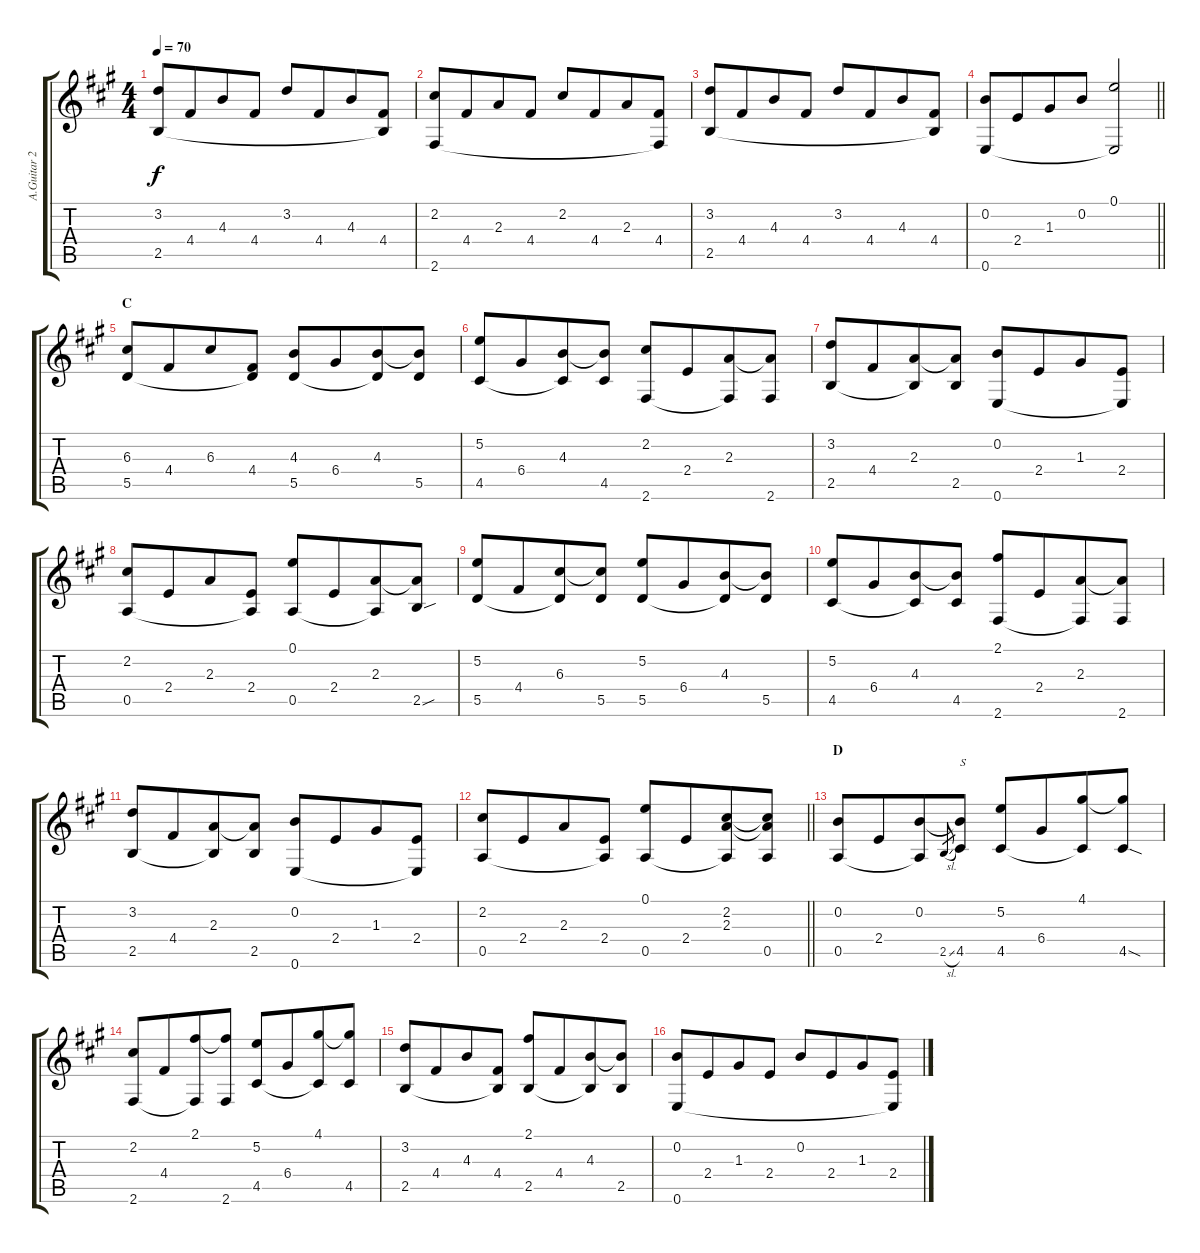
\track ("A.Guitar 2" "A.Guitar 2") {instrument acousticguitarsteel}
\staff {score tabs}
\tuning (E4 B3 G3 D3 A2 E2) {hide}
\ts (4 4)
\tempo 70
\clef g2
\ks a
(3.2 2.5).8{dy f} 4.4.8{beam merge} 4.3.8 4.4.8 3.2.8 4.4.8{beam merge} 4.3.8 (4.4 2.5{t}).8 |
(2.2 2.6).8 4.4.8{beam merge} 2.3.8 4.4.8 2.2.8 4.4.8{beam merge} 2.3.8 (4.4 2.6{t}).8 |
(3.2 2.5).8 4.4.8{beam merge} 4.3.8 4.4.8 3.2.8 4.4.8{beam merge} 4.3.8 (4.4 2.5{t}).8 |
\barLineRight lightlight
(0.2 0.6).8 2.4.8{beam merge} 1.3.8 0.2.8 (0.1 0.6{t}).2 |
\section ("" "C")
(6.3 5.5).8 4.4.8{beam merge} 6.3.8 (4.4 5.5{t}).8 (4.3 5.5).8 6.4.8{beam merge} (4.3 5.5{t}).8 (4.3{t} 5.5).8 |
(5.2 4.5).8 6.4.8{beam merge} (4.3 4.5{t}).8 (4.3{t} 4.5).8 (2.2 2.6).8 2.4.8{beam merge} (2.3 2.6{t}).8 (2.3{t} 2.6).8 |
(3.2 2.5).8 4.4.8{beam merge} (2.3 2.5{t}).8 (2.3{t} 2.5).8 (0.2 0.6).8 2.4.8{beam merge} 1.3.8 (2.4 0.6{t}).8 |
(2.2 0.5).8 2.4.8{beam merge} 2.3.8 (2.4 0.5{t}).8 (0.1 0.5).8 2.4.8{beam merge} (2.3 0.5{t}).8 (2.3{t} 2.5{sou}).8 |
(5.2 5.5).8 4.4.8{beam merge} (6.3 5.5{t}).8 (6.3{t} 5.5).8 (5.2 5.5).8 6.4.8{beam merge} (4.3 5.5{t}).8 (4.3{t} 5.5).8 |
(5.2 4.5).8 6.4.8{beam merge} (4.3 4.5{t}).8 (4.3{t} 4.5).8 (2.1 2.6).8 2.4.8{beam merge} (2.3 2.6{t}).8 (2.3{t} 2.6).8 |
(3.2 2.5).8 4.4.8{beam merge} (2.3 2.5{t}).8 (2.3{t} 2.5).8 (0.2 0.6).8 2.4.8{beam merge} 1.3.8 (2.4 0.6{t}).8 |
\barLineRight lightlight
(2.2 0.5).8 2.4.8{beam merge} 2.3.8 (2.4 0.5{t}).8 (0.1 0.5).8 2.4.8{beam merge} (2.2 2.3 0.5{t}).8 (2.2{t} 2.3{t} 0.5).8 |
\section ("" "D")
(0.2 0.5).8 2.4.8{beam merge} (0.2 0.5{t}).8 2.5{sl}.8{gr} (0.2{t} 4.5).8{txt "S"} (5.2 4.5).8 6.4.8{beam merge} (4.1 4.5{t}).8 (4.1{t} 4.5{sod}).8 |
(2.2 2.6).8 4.4.8{beam merge} (2.1 2.6{t}).8 (2.1{t} 2.6).8 (5.2 4.5).8 6.4.8{beam merge} (4.1 4.5{t}).8 (4.1{t} 4.5).8 |
(3.2 2.5).8 4.4.8{beam merge} 4.3.8 (4.4 2.5{t}).8 (2.1 2.5).8 4.4.8{beam merge} (4.3 2.5{t}).8 (4.3{t} 2.5).8 |
(0.2 0.6).8 2.4.8{beam merge} 1.3.8 2.4.8 0.2.8 2.4.8{beam merge} 1.3.8 (2.4 0.6{t}).8
